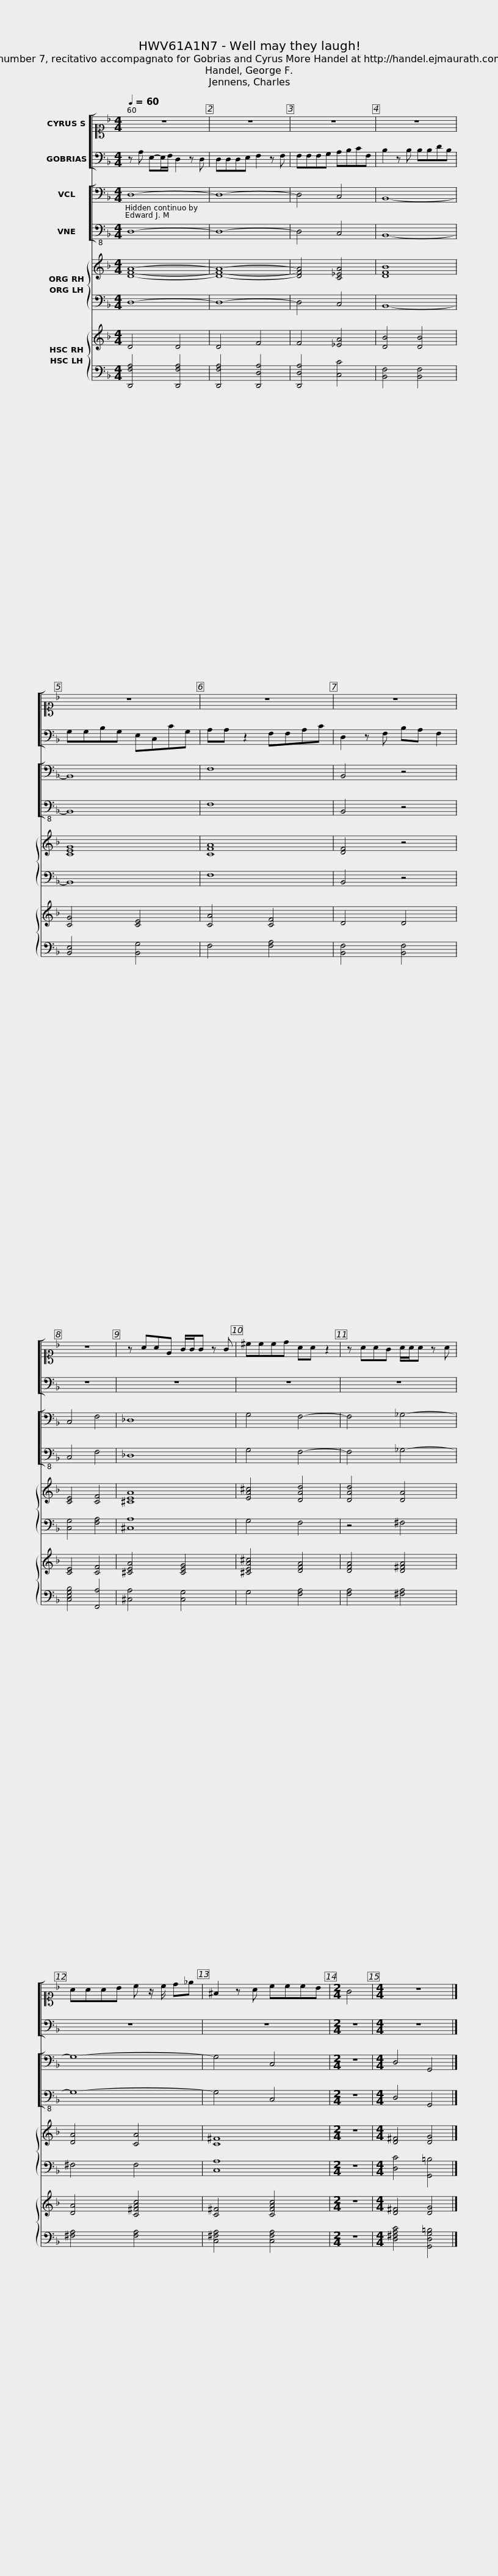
X:1
%%score [ 1 2 ] [ 3 4 ] { 5 6 } { 7 8 }
L:1/8
Q:1/4=60
M:4/4
I:linebreak $
K:F
V:1 alto1
V:2 bass
V:3 bass
V:4 bass-8
V:5 treble
V:6 bass
V:7 treble
V:8 bass
V:1
 z8 | z8 | z8 | z8 | z8 |$ %5
 z8 | z8 | z8 | z AAE G/G/G z G | ^cccd AA z2 |$ %10
 z AAG A/A/A z A | AAAB c z/ c/ d_e | ^F2 z A cccB |[M:2/4] G4 |[M:4/4] z8 |] %15
V:2
 z A, E,-E,/F,/ D,2 z D, | D,D,D,E, F,2 z F, | F,F,F,G, A,B,CF, | B,2 z B, B,B,DB, | G,G,B,G, E,C,CG, |$ %5
 A,A, z2 F,F,A,C | D,2 z F, B,A, F,2 | z8 | z8 | z8 |$ %10
 z8 | z8 | z8 |[M:2/4] z4 |[M:4/4] z8 |] %15
V:3
 D,8- | D,8- | D,4 C,4 | B,,8- | B,,8 |$ %5
 F,8 | B,,4 z4 | C,4 F,4 | _D,8 | G,4 F,4- |$ %10
 F,4 _G,4- | G,8- | G,4 C,4 |[M:2/4] z4 |[M:4/4] D,4 G,,4 |] %15
V:4
 D,8- | D,8- | D,4 C,4 | B,,8- | B,,8 |$ %5
 F,8 | B,,4 z4 | C,4 F,4 | _D,8 | G,4 F,4- |$ %10
 F,4 _G,4- | G,8- | G,4 C,4 |[M:2/4] z4 |[M:4/4] D,4 G,,4 |] %15
V:5
 [DFA]8- | [DFA]8- | [DFA]4 [C_EA]4 | [DFB]8 | [CEG]8 |$ %5
 [CFA]8 | [DF]4 z4 | [CE]4 [CF]4 | [^CEA]8 | [EA^c]4 [DAd]4 |$ %10
 [DAd]4 [DA]4 | [DA]4 [CA]4 | [C^F]8 |[M:2/4] z4 |[M:4/4] [D^F]4 [DG]4 |] %15
V:6
 D,8- | D,8- | D,4 C,4 | B,,8- | B,,8 |$ %5
 F,8 | B,,4 z4 | [C,G,]4 [F,A,]4 | [^C,A,]8 | G,4 F,4 |$ %10
 z4 ^F,4 | ^F,4 F,4 | [C,A,]8 |[M:2/4] z4 |[M:4/4] [D,C]4 [G,,=B,]4 |] %15
V:7
 D4 D4 | D4 F4 | F4 [_EA]4 | [DB]4 [DB]4 | [CG]4 [CE]4 |$ %5
 [CA]4 [CF]4 | D4 D4 | [CE]4 [CF]4 | [^CEA]4 [CEG]4 | [^CEA^c]4 [DFA]4 |$ %10
 [DFA]4 [D^FA]4 | [DA]4 [C^FAc]4 | [C^F]4 [CFAc]4 |[M:2/4] z4 |[M:4/4] [D^F]4 [DG]4 |] %15
V:8
 [D,,F,A,]4 [D,,F,A,]4 | [D,,F,A,]4 [D,,D,A,]4 | [D,,D,A,]4 [C,C]4 | [B,,F,]4 [B,,F,]4 | [B,,E,]4 [B,,G,]4 |$ %5
 F,4 [F,A,]4 | [B,,F,]4 [B,,F,]4 | [C,E,G,B,]4 [F,,A,]4 | [^C,A,]4 [C,G,]4 | G,4 [F,A,]4 |$ %10
 [F,A,]4 [^F,A,]4 | [^F,A,]4 [F,A,]4 | [C,^F,A,]4 [C,F,A,]4 |[M:2/4] z4 |[M:4/4] [D,^F,A,C]4 [G,,D,G,=B,]4 |] %15
